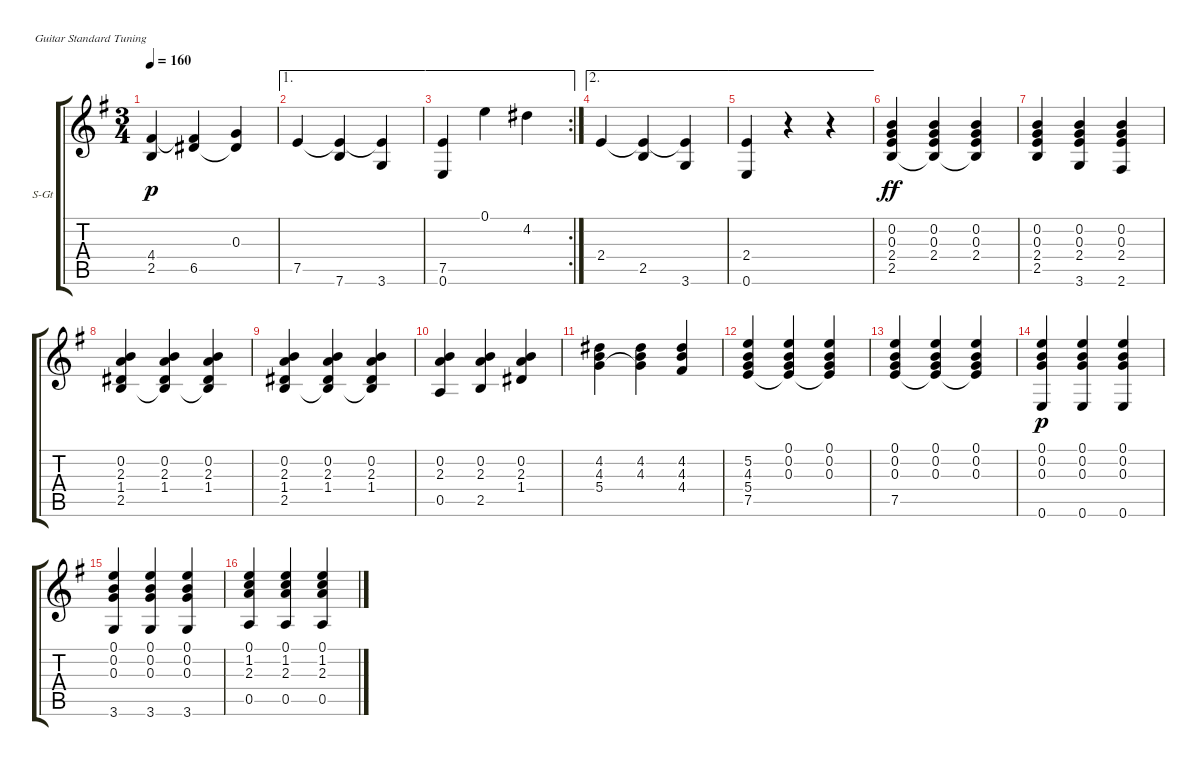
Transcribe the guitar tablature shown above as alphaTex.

\defaultSystemsLayout 4
\bracketExtendMode groupsimilarinstruments
\firstSystemTrackNameOrientation horizontal
\otherSystemsTrackNameOrientation horizontal
\track ("Steel Guitar" "S-Gt") {instrument acousticguitarsteel}
\staff {score tabs}
\tuning (E4 B3 G3 D3 A2 E2)
\ts (3 4)
\tempo 160
\clef g2
\scale
0.161345
\ks g
(2.5 4.4).4{dy p} (6.5 4.4{t}).4 (0.3 6.5{t}).4 |
\ae 1
\scale
0.161345 7.5.4 (7.6 7.5{t}).4 (3.6 7.5{t}).4 |
\ae 1
\rc 2
\scale
0.174658 (7.5 0.6).4 0.1.4 4.2.4 |
\ae 2
\scale
0.164384 2.4.4 (2.4{t} 2.5).4 (2.4{t} 3.6).4 |
\ae 2
\scale
0.164384 (0.6 2.4).4 r.4 r.4 |
\scale
0.164384 (2.4 0.3 0.2 2.5).4{dy ff} (2.4 0.3 0.2 2.5{t}).4 (2.4 0.3 0.2 2.5{t}).4 |
\scale
0.164384 (2.4 0.3 0.2 2.5).4 (2.4 0.3 0.2 3.6).4 (2.4 0.3 0.2 2.6).4 |
\scale
0.167808 (2.3 0.2 1.4 2.5).4 (2.3 0.2 1.4 2.5{t}).4 (2.3 0.2 1.4 2.5{t}).4 |
\scale
0.16443 (2.3 0.2 1.4 2.5).4 (2.3 0.2 1.4 2.5{t}).4 (2.3 0.2 1.4 2.5{t}).4 |
\scale
0.187919 (2.3 0.2 0.5).4 (2.5 2.3 0.2).4 (0.2 2.3 1.4).4 |
\scale
0.16443 (4.2 4.3 5.4).4 (5.4{t} 4.3 4.2).4 (4.2 4.3 4.4).4 |
\scale
0.161074 (5.2 4.3 5.4 7.5).4 (7.5{t} 0.3 0.2 0.1).4 (7.5{t} 0.1 0.2 0.3).4 |
\scale
0.161074 (0.1 0.2 0.3 7.5).4 (7.5{t} 0.3 0.2 0.1).4 (7.5{t} 0.1 0.2 0.3).4 |
\scale
0.161074 (0.1 0.2 0.3 0.6).4{dy p} (0.1 0.2 0.3 0.6).4 (0.1 0.2 0.3 0.6).4 |
\scale
0.190476 (0.1 0.2 0.3 3.6).4 (0.1 0.2 0.3 3.6).4 (0.1 0.2 0.3 3.6).4 |
\scale
0.190476 (0.1 1.2 2.3 0.5).4 (0.1 1.2 2.3 0.5).4 (0.1 1.2 2.3 0.5).4
